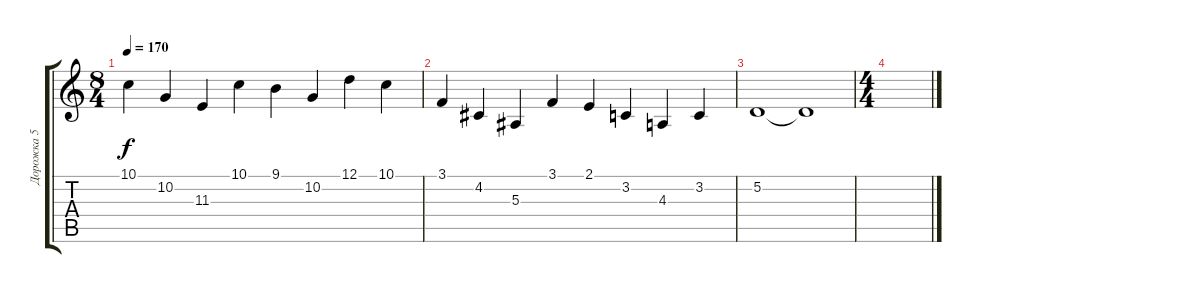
\track ("Дорожка 5" "Дорожка 5") {instrument stringensemble1}
\staff {score tabs}
\tuning (D4 A3 F3 C3 G2 D2) {hide}
\ts (8 4)
\tempo 170
\clef g2
\ks c
10.1.4{dy f} 10.2.4 11.3.4 10.1.4 9.1.4 10.2.4 12.1.4 10.1.4 |
3.1.4 4.2.4 5.3.4 3.1.4 2.1.4 3.2.4 4.3.4 3.2.4 |
5.2.1 5.2{t}.1 |
\ts (4 4)
